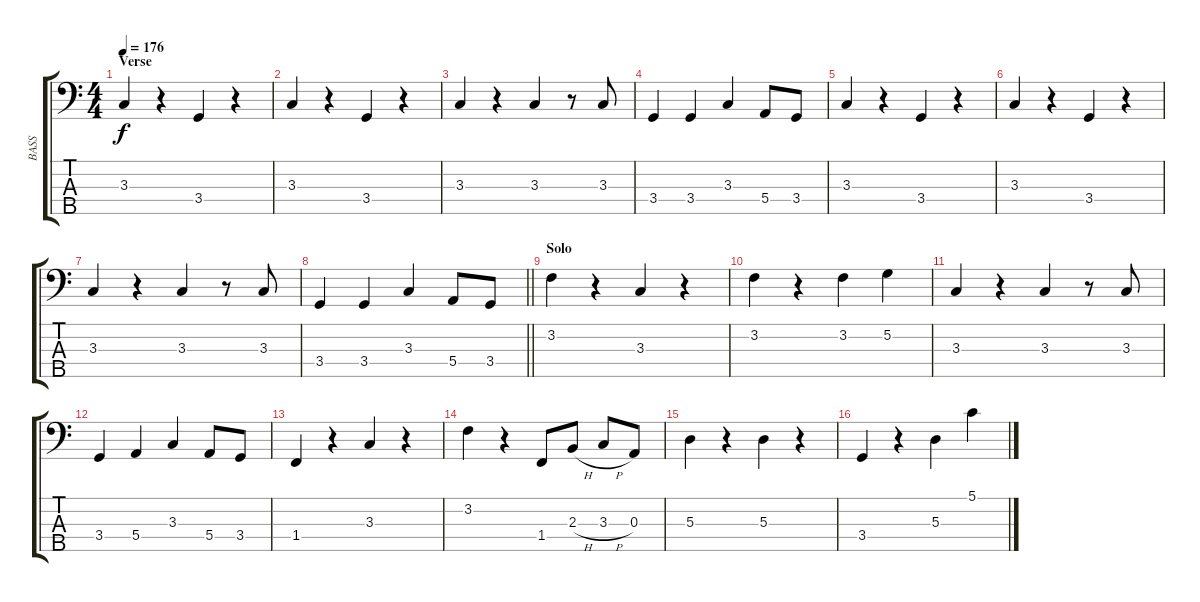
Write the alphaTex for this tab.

\track ("BASS" "BASS") {instrument electricbassfinger}
\staff {score tabs}
\tuning (G2 D2 A1 E1 B0) {hide}
\ts (4 4)
\section ("" "Verse")
\tempo 176
\clef f4
\ks c
3.3.4{dy f} r.4 3.4.4 r.4 |
3.3.4 r.4 3.4.4 r.4 |
3.3.4 r.4 3.3.4 r.8 3.3.8 |
3.4.4 3.4.4 3.3.4 5.4.8 3.4.8 |
3.3.4 r.4 3.4.4 r.4 |
3.3.4 r.4 3.4.4 r.4 |
3.3.4 r.4 3.3.4 r.8 3.3.8 |
\barLineRight lightlight
3.4.4 3.4.4 3.3.4 5.4.8 3.4.8 |
\section ("" "Solo")
3.2.4 r.4 3.3.4 r.4 |
3.2.4 r.4 3.2.4 5.2.4 |
3.3.4 r.4 3.3.4 r.8 3.3.8 |
3.4.4 5.4.4 3.3.4 5.4.8 3.4.8 |
1.4.4 r.4 3.3.4 r.4 |
3.2.4 r.4 1.4.8 2.3{h}.8 3.3{h}.8 0.3.8 |
5.3.4 r.4 5.3.4 r.4 |
3.4.4 r.4 5.3.4 5.1{sl}.4
